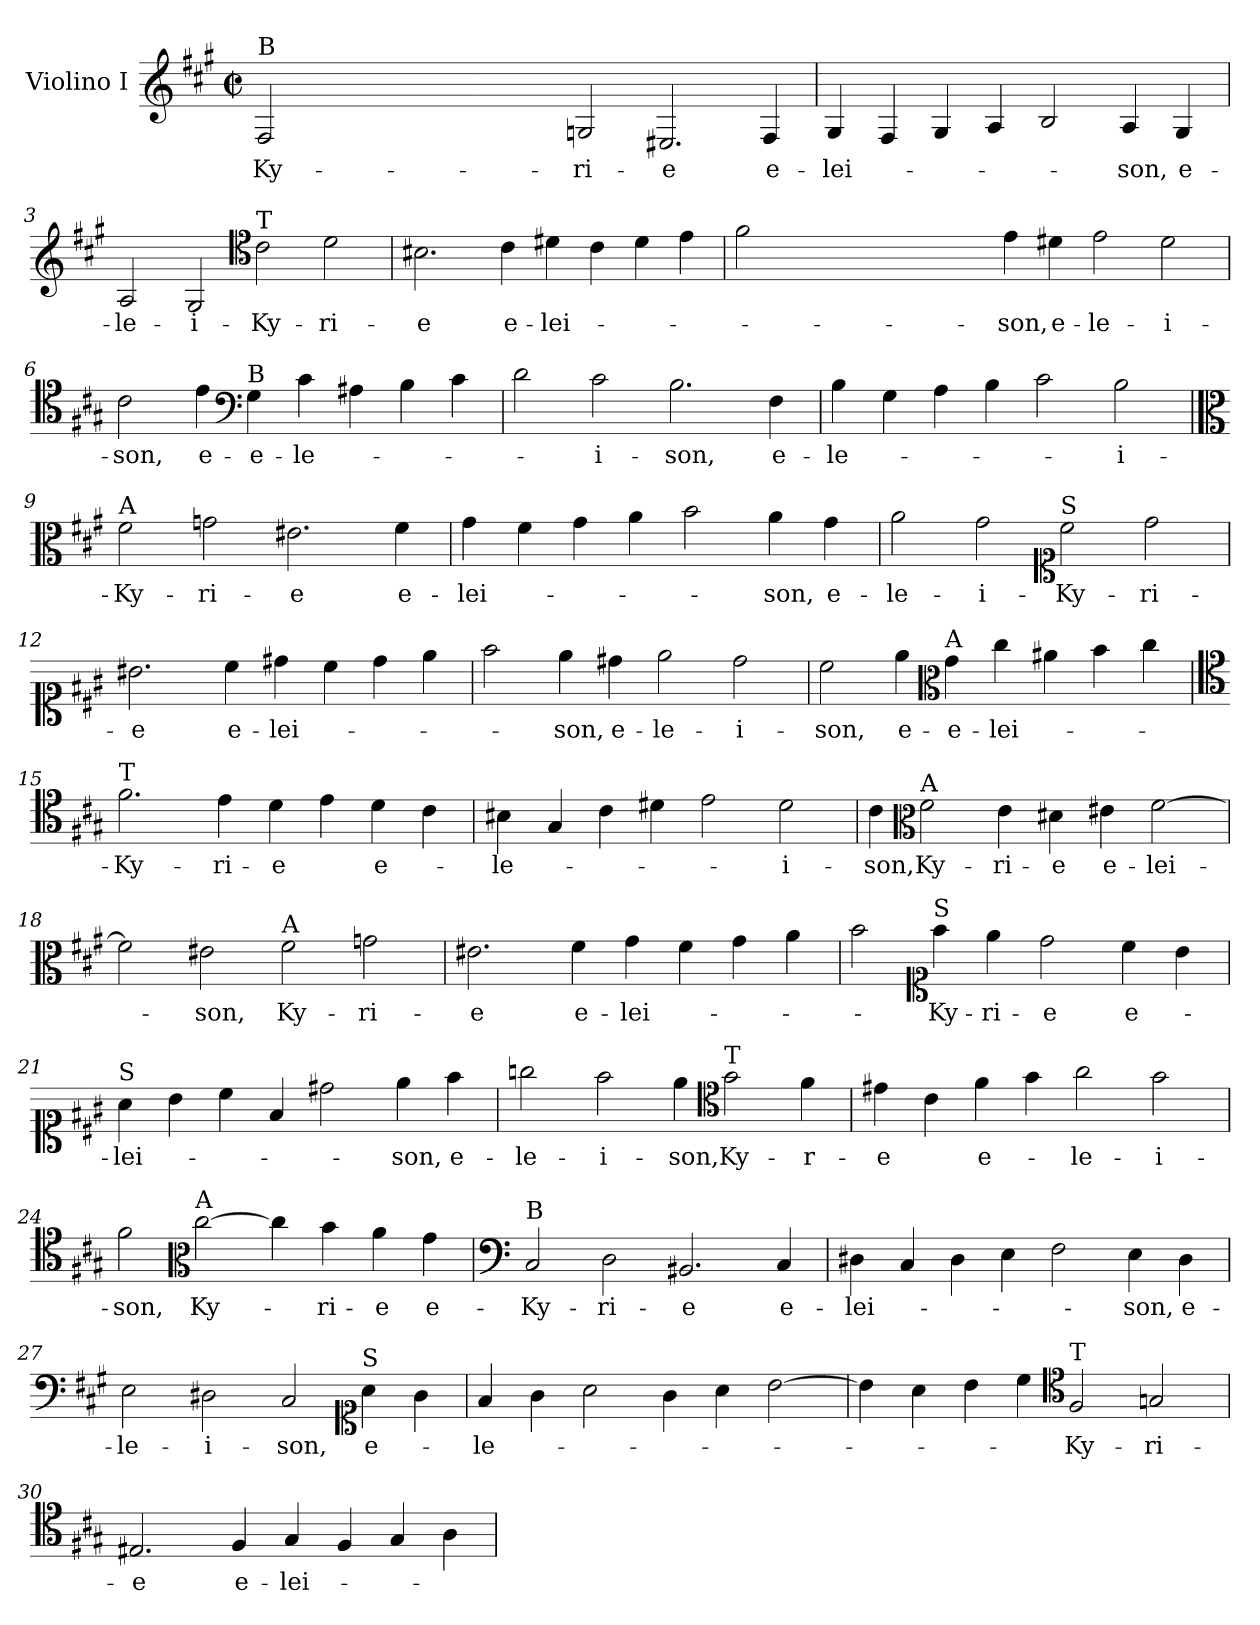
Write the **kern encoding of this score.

**kern	**text
*part1	*part1
*staff1	*staff1
*I"Violino I	*
*I'Vln. I	*
*clefG2	*
*k[f#c#g#]	*
*M4/2	*
*met(c|)	*
=1	=1
*^	*
!LO:TX:a:t=B	!	!
2F#	0ryy	Ky-
0ryy	.	.
.	0ryy	.
2Gn	.	-ri-
2.E#X	.	-e
4F#	.	e-
*v	*v	*
=2	=2
4G#	-lei-
4F#	.
4G#	.
4A	.
2B	.
4A	-son,
4G#	e-
=3	=3
2A	-le-
2G#	-i-
*clefC4	*
!LO:TX:a:t=T	!
2c#	Ky-
2d	-ri-
=4	=4
2.B#X	-e
4c#	e-
4d#X	-lei-
4c#	.
4d#	.
4e	.
=5	=5
*^	*
2f#	0ryy	.
0ryy	.	.
.	0ryy	.
4e	.	-son,
4d#X	.	e-
2e	.	-le-
2d#	.	-i-
*v	*v	*
=6	=6
2c#	-son,
4e	e-
*clefF4	*
!LO:TX:a:t=B	!
4G#	e-
4c#	-le-
4A#X	.
4B	.
4c#	.
=7	=7
2d	.
2c#	-i-
2.B	-son,
4F#	e-
=8	=8
4B	-le-
4G#	.
4A	.
4B	.
2c#	.
2B	-i-
=9	=9
*clefC3	*
!LO:TX:a:t=A	!
2f#	Ky-
2gn	-ri-
2.e#X	-e
4f#	e-
=10	=10
4g#	-lei-
4f#	.
4g#	.
4a	.
2b	.
4a	-son,
4g#	e-
=11	=11
2a	-le-
2g#	-i-
*clefC1	*
!LO:TX:a:t=S	!
2cc#	Ky-
2dd	-ri-
=12	=12
2.b#X	-e
4cc#	e-
4dd#X	-lei-
4cc#	.
4dd#	.
4ee	.
=13	=13
2ff#	.
4ee	-son,
4dd#X	e-
2ee	-le-
2dd#	-i-
=14	=14
2cc#	-son,
4ee	e-
*clefC3	*
!LO:TX:a:t=A	!
4g#	e-
4cc#	-lei-
4a#X	.
4b	.
4cc#	.
=15	=15
*clefC4	*
!LO:TX:a:t=T	!
2.f#	Ky-
4e	-ri-
4d	-e
4e	.
4d	e-
4c#	.
=16	=16
4B#X	-le-
4G#	.
4c#	.
4d#X	.
2e	.
2d#	-i-
=17	=17
4c#	-son,
*clefC3	*
!LO:TX:a:t=A	!
2f#	Ky-
4e	-ri-
4d#X	-e
4e#X	e-
[2f#	-lei-
=18	=18
2f#]	.
2e#X	-son,
!LO:TX:a:t=A	!
2f#	Ky-
2gn	-ri-
=19	=19
2.e#X	-e
4f#	e-
4g#	-lei-
4f#	.
4g#	.
4a	.
=20	=20
2b	.
*clefC1	*
!LO:TX:a:t=S	!
4ff#	Ky-
4ee	-ri-
2dd	-e
4cc#	e-
4b	.
=21	=21
!LO:TX:a:t=S	!
4a	-lei-
4b	.
4cc#	.
4f#	.
2dd#X	.
4ee	-son,
4ff#	e-
=22	=22
2ggn	-le-
2ff#	-i-
4ee	-son,
*clefC4	*
!LO:TX:a:t=T	!
2g#	Ky-
4f#	-r-
=23	=23
4e#X	-e
4c#	.
4f#	e-
4g#	.
2a	-le-
2g#	-i-
=24	=24
2f#	-son,
*clefC3	*
!LO:TX:a:t=A	!
[2cc#	Ky-
4cc#]	.
4b	-ri-
4a	-e
4g#	e-
=25	=25
*clefF4	*
!LO:TX:a:t=B	!
2C#	Ky-
2D	-ri-
2.BB#X	-e
4C#	e-
=26	=26
4D#X	-lei-
4C#	.
4D#	.
4E	.
2F#	.
4E	-son,
4D#	e-
=27	=27
2E	-le-
2D#X	-i-
2C#	-son,
*clefC1	*
!LO:TX:a:t=S	!
4a	e-
4g#	.
=28	=28
4f#	-le-
4g#	.
2a	.
4g#	.
4a	.
[2b	.
=29	=29
4b]	.
4a	.
4b	.
4cc#	.
*clefC4	*
!LO:TX:a:t=T	!
2F#	Ky-
2Gn	-ri-
=30	=30
2.E#X	-e
4F#	e-
4G#	-lei-
4F#	.
4G#	.
4A	.
=	=
*-	*-
